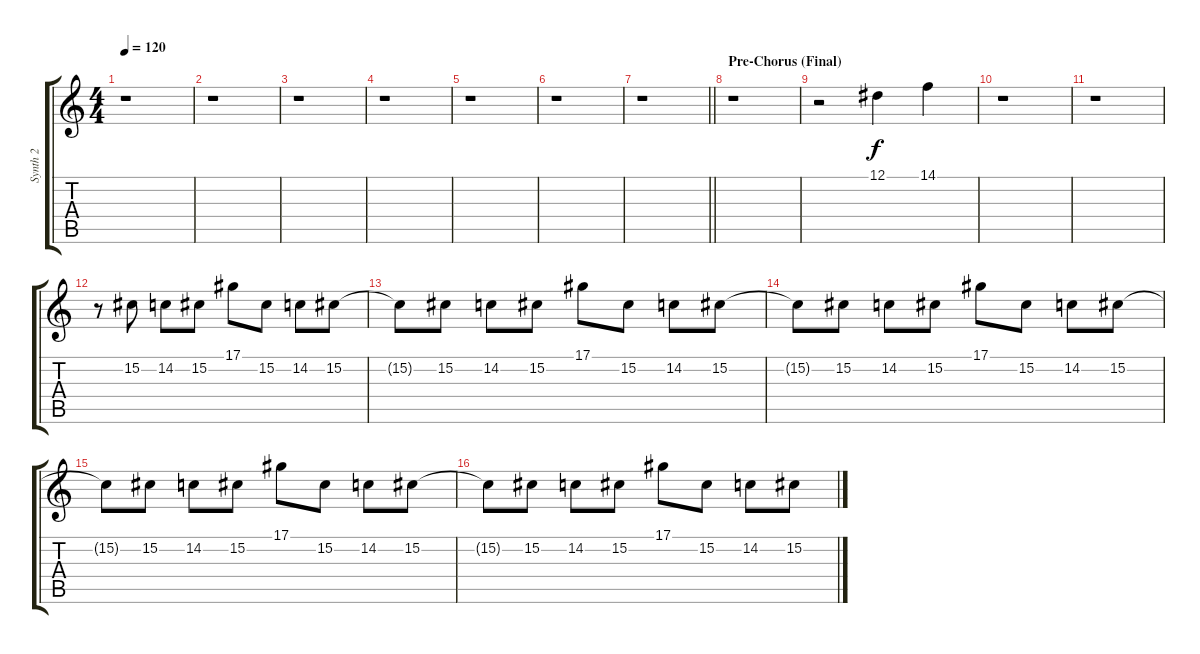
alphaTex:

\track ("Synth 2" "Synth 2") {instrument synthstrings2}
\staff {score tabs}
\tuning (Eb4 Bb3 Gb3 Db3 Ab2 Eb2) {hide}
\ts (4 4)
\tempo 120
\clef g2
\ks c
r.1{dy f} |
r.1 |
r.1 |
r.1 |
r.1 |
r.1 |
\barLineRight lightlight
r.1 |
\section ("" "Pre-Chorus (Final)")
r.1 |
r.2 12.1.4 14.1.4 |
r.1 |
r.1 |
r.8{volume 16 instrument pad2warm} 15.2.8 14.2.8 15.2.8 17.1.8 15.2.8 14.2.8 15.2.8 |
15.2{t}.8 15.2.8 14.2.8 15.2.8 17.1.8 15.2.8 14.2.8 15.2.8 |
15.2{t}.8 15.2.8 14.2.8 15.2.8 17.1.8 15.2.8 14.2.8 15.2.8 |
15.2{t}.8 15.2.8 14.2.8 15.2.8 17.1.8 15.2.8 14.2.8 15.2.8 |
15.2{t}.8 15.2.8 14.2.8 15.2.8 17.1.8 15.2.8 14.2.8 15.2.8
